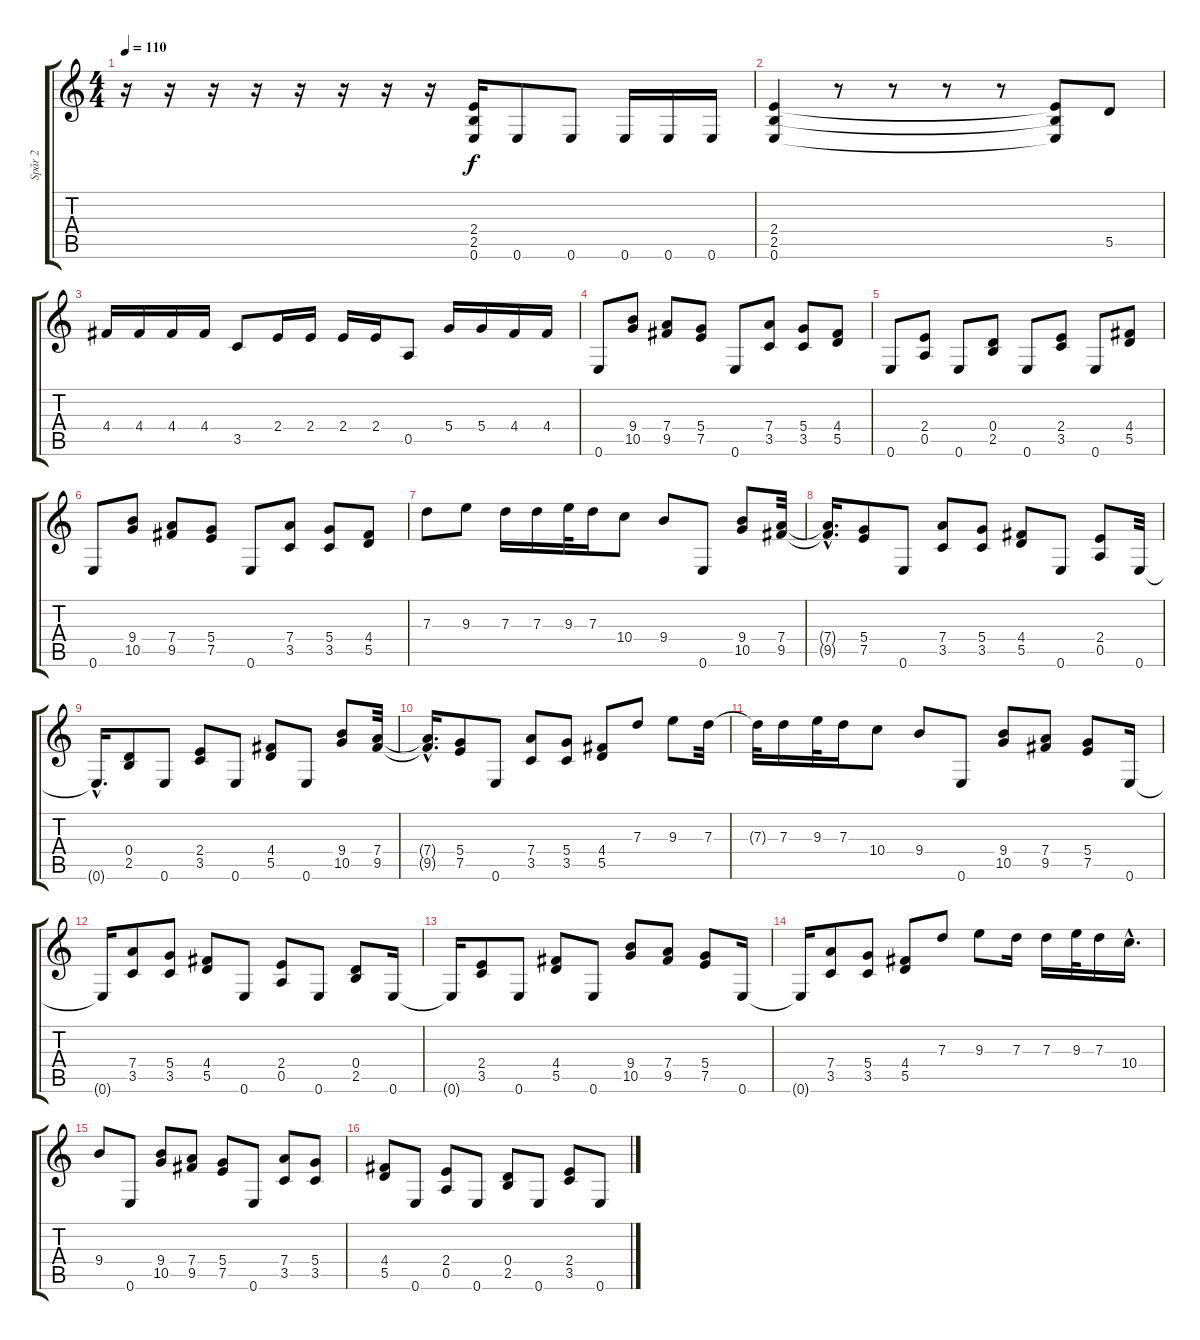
\track ("Spår 2" "Spår 2") {instrument overdrivenguitar}
\staff {score tabs}
\tuning (E4 B3 G3 D3 A2 E2) {hide}
\ts (4 4)
\tempo 110
\clef g2
\ks c
r.16{dy f} r.16 r.16 r.16 r.16 r.16 r.16 r.16 (2.4{t} 2.5{t} 0.6{t}).16 0.6.8 0.6.8 0.6.16 0.6.16 0.6.16 |
(2.4 2.5 0.6).4 r.8 r.8 r.8 r.8 (2.4{t} 2.5{t} 0.6{t}).8 5.5.8 |
4.4.16 4.4.16 4.4.16 4.4.16 3.5.8 2.4.16 2.4.16 2.4.16 2.4.16 0.5.8 5.4.16 5.4.16 4.4.16 4.4.16 |
0.6.8 (9.4 10.5).8 (7.4 9.5).8 (5.4 7.5).8 0.6.8 (7.4 3.5).8 (5.4 3.5).8 (4.4 5.5).8 |
0.6.8 (2.4 0.5).8 0.6.8 (0.4 2.5).8 0.6.8 (2.4 3.5).8 0.6.8 (4.4 5.5).8 |
0.6.8 (9.4 10.5).8 (7.4 9.5).8 (5.4 7.5).8 0.6.8 (7.4 3.5).8 (5.4 3.5).8 (4.4 5.5).8 |
7.3.8 9.3.8 7.3.16 7.3.16 9.3.32 7.3.16 10.4.8 9.4.8 0.6.8 (9.4 10.5).8 (7.4 9.5).32 |
(7.4{hac t} 9.5{hac t}).16{d} (5.4 7.5).8 0.6.8 (7.4 3.5).8 (5.4 3.5).8 (4.4 5.5).8 0.6.8 (2.4 0.5).8 0.6.32 |
0.6{hac t}.16{d} (0.4 2.5).8 0.6.8 (2.4 3.5).8 0.6.8 (4.4 5.5).8 0.6.8 (9.4 10.5).8 (7.4 9.5).32 |
(7.4{hac t} 9.5{hac t}).16{d} (5.4 7.5).8 0.6.8 (7.4 3.5).8 (5.4 3.5).8 (4.4 5.5).8 7.3.8 9.3.8 7.3.32 |
7.3{t}.32 7.3.16 9.3.32 7.3.16 10.4.8 9.4.8 0.6.8 (9.4 10.5).8 (7.4 9.5).8 (5.4 7.5).8 0.6.16 |
0.6{t}.16 (7.4 3.5).8 (5.4 3.5).8 (4.4 5.5).8 0.6.8 (2.4 0.5).8 0.6.8 (0.4 2.5).8 0.6.16 |
0.6{t}.16 (2.4 3.5).8 0.6.8 (4.4 5.5).8 0.6.8 (9.4 10.5).8 (7.4 9.5).8 (5.4 7.5).8 0.6.16 |
0.6{t}.16 (7.4 3.5).8 (5.4 3.5).8 (4.4 5.5).8 7.3.8 9.3.8 7.3.16 7.3.16 9.3.32 7.3.16 10.4{hac}.16{d} |
9.4.8 0.6.8 (9.4 10.5).8 (7.4 9.5).8 (5.4 7.5).8 0.6.8 (7.4 3.5).8 (5.4 3.5).8 |
(4.4 5.5).8 0.6.8 (2.4 0.5).8 0.6.8 (0.4 2.5).8 0.6.8 (2.4 3.5).8 0.6.8
